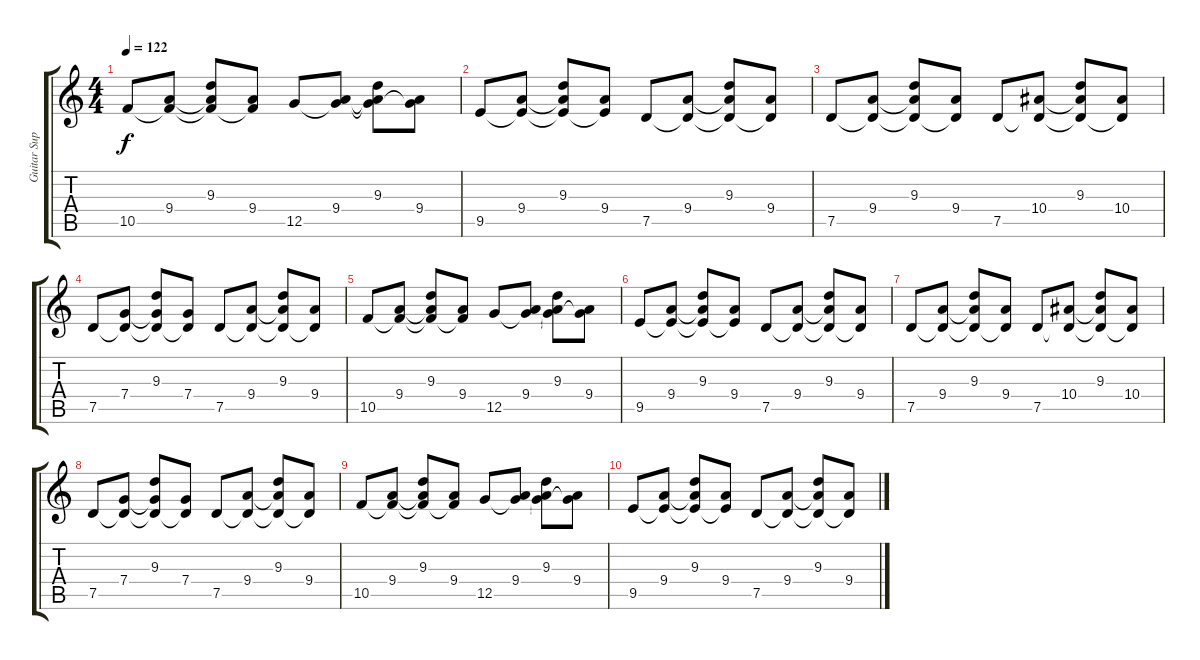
\track ("Guitar Sup" "Guitar Sup") {instrument distortionguitar}
\staff {score tabs}
\tuning (D4 A3 F3 C3 G2 D2) {hide}
\ts (4 4)
\tempo 122
\clef g2
\ks c
10.5.8{dy f} (9.4 10.5{t}).8 (9.3 9.4{t} 10.5{t}).8 (9.4 10.5{t}).8 12.5.8 (9.4 12.5{t}).8 (9.3 9.4{t} 12.5{t}).8 (9.4 12.5{t}).8 |
9.5.8 (9.4 9.5{t}).8 (9.3 9.4{t} 9.5{t}).8 (9.4 9.5{t}).8 7.5.8 (9.4 7.5{t}).8 (9.3 9.4{t} 7.5{t}).8 (9.4 7.5{t}).8 |
7.5.8 (9.4 7.5{t}).8 (9.3 9.4{t} 7.5{t}).8 (9.4 7.5{t}).8 7.5.8 (10.4 7.5{t}).8 (9.3 10.4{t} 7.5{t}).8 (10.4 7.5{t}).8 |
7.5.8 (7.4 7.5{t}).8 (9.3 7.4{t} 7.5{t}).8 (7.4 7.5{t}).8 7.5.8 (9.4 7.5{t}).8 (9.3 9.4{t} 7.5{t}).8 (9.4 7.5{t}).8 |
10.5.8 (9.4 10.5{t}).8 (9.3 9.4{t} 10.5{t}).8 (9.4 10.5{t}).8 12.5.8 (9.4 12.5{t}).8 (9.3 9.4{t} 12.5{t}).8 (9.4 12.5{t}).8 |
9.5.8 (9.4 9.5{t}).8 (9.3 9.4{t} 9.5{t}).8 (9.4 9.5{t}).8 7.5.8 (9.4 7.5{t}).8 (9.3 9.4{t} 7.5{t}).8 (9.4 7.5{t}).8 |
7.5.8 (9.4 7.5{t}).8 (9.3 9.4{t} 7.5{t}).8 (9.4 7.5{t}).8 7.5.8 (10.4 7.5{t}).8 (9.3 10.4{t} 7.5{t}).8 (10.4 7.5{t}).8 |
7.5.8 (7.4 7.5{t}).8 (9.3 7.4{t} 7.5{t}).8 (7.4 7.5{t}).8 7.5.8 (9.4 7.5{t}).8 (9.3 9.4{t} 7.5{t}).8 (9.4 7.5{t}).8 |
10.5.8 (9.4 10.5{t}).8 (9.3 9.4{t} 10.5{t}).8 (9.4 10.5{t}).8 12.5.8 (9.4 12.5{t}).8 (9.3 9.4{t} 12.5{t}).8 (9.4 12.5{t}).8 |
9.5.8 (9.4 9.5{t}).8 (9.3 9.4{t} 9.5{t}).8 (9.4 9.5{t}).8 7.5.8 (9.4 7.5{t}).8 (9.3 9.4{t} 7.5{t}).8 (9.4 7.5{t}).8
